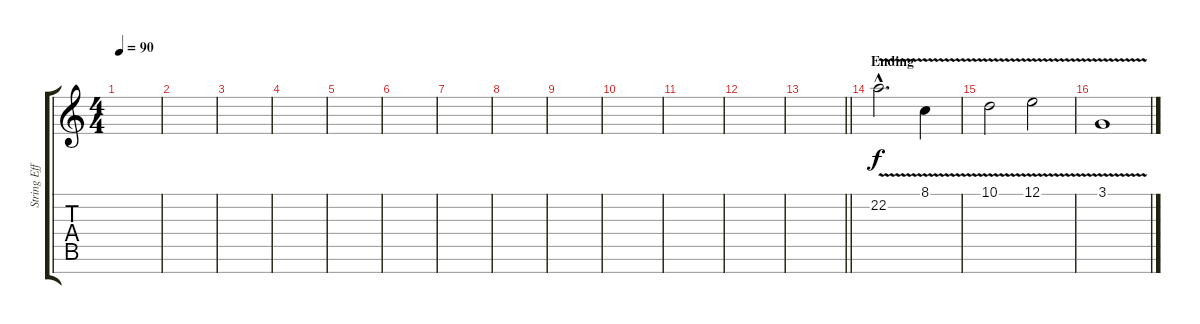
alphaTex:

\track ("String Effect (Right hand)" "String Eff") {instrument synthstrings2}
\staff {score tabs}
\tuning (E4 B3 G3 D3 A2 E2 B1) {hide}
\ts (4 4)
\tempo 90
\clef g2
\ks c
|
|
|
|
|
|
|
|
|
|
|
|
\barLineRight lightlight
|
\section ("" "Ending")
22.2{v hac}.2{d} 8.1{v}.4 |
10.1{v}.2 12.1{v}.2 |
3.1{v}.1
